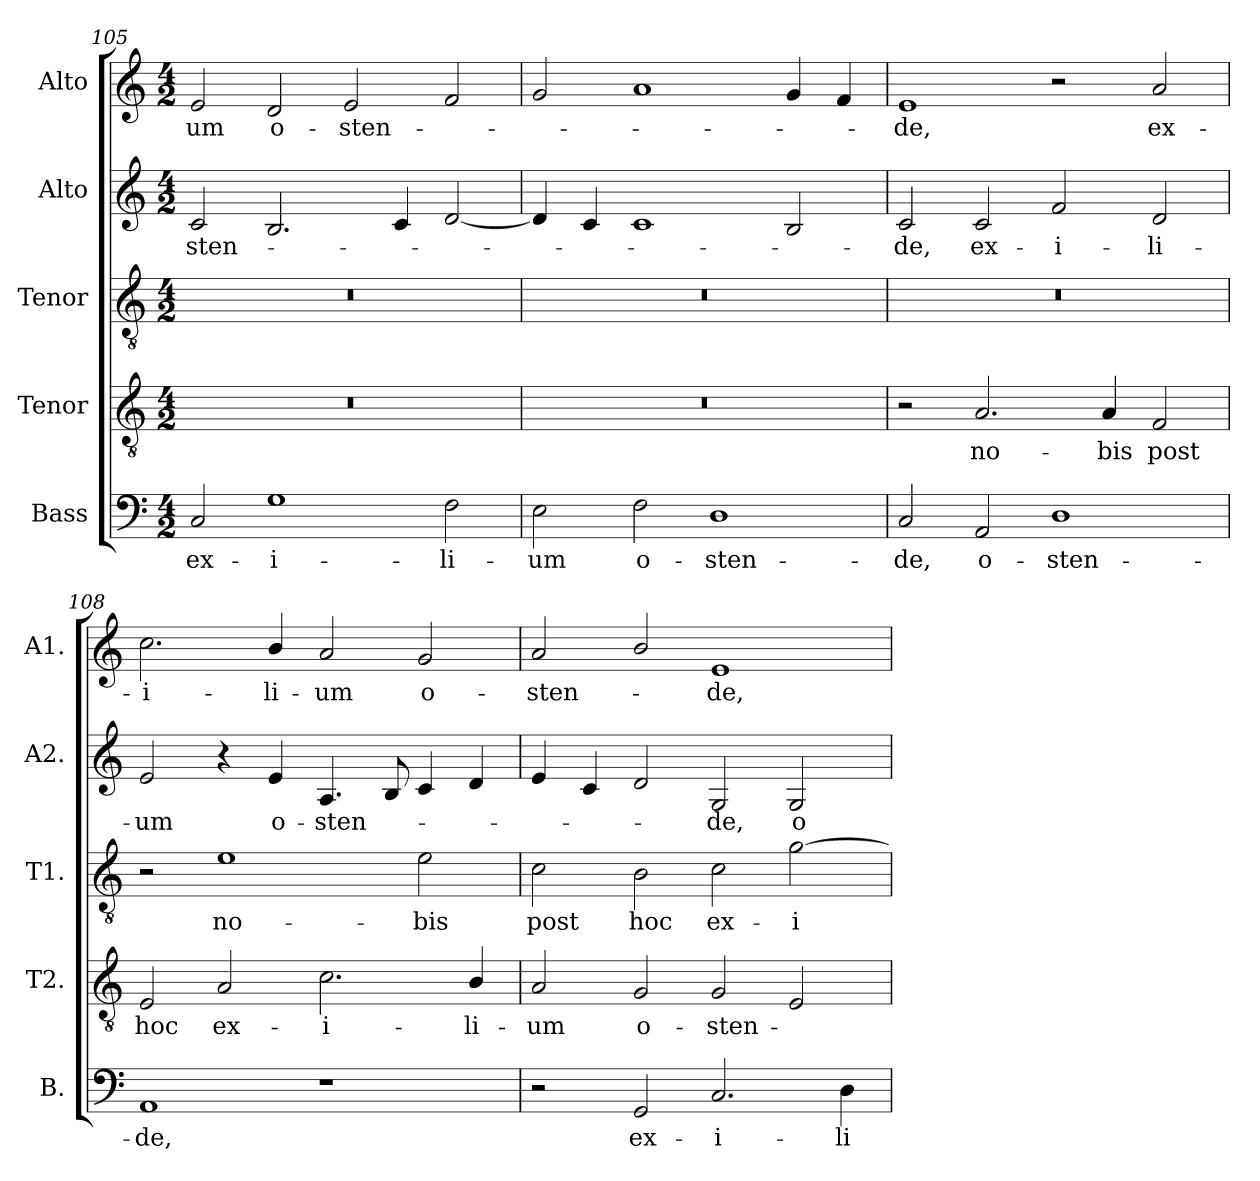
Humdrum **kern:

**kern	**text	**kern	**text	**kern	**text	**kern	**text	**kern	**text
*part5	*part5	*part4	*part4	*part3	*part3	*part2	*part2	*part1	*part1
*staff5	*staff5	*staff4	*staff4	*staff3	*staff3	*staff2	*staff2	*staff1	*staff1
*I"Bass	*	*I"Tenor	*	*I"Tenor	*	*I"Alto	*	*I"Alto	*
*I'B.	*	*I'T2.	*	*I'T1.	*	*I'A2.	*	*I'A1.	*
*clefF4	*	*clefGv2	*	*clefGv2	*	*clefG2	*	*clefG2	*
*	*	*ITrd7c12	*	*ITrd7c12	*	*	*	*	*
*k[]	*	*k[]	*	*k[]	*	*k[]	*	*k[]	*
*C:	*	*C:	*	*C:	*	*C:	*	*C:	*
*M4/2	*	*M4/2	*	*M4/2	*	*M4/2	*	*M4/2	*
=105	=105	=105	=105	=105	=105	=105	=105	=105	=105
!	!LO:LY:b:color=#000000	!LO:N:vis=1	!	!LO:N:vis=1	!	!	!	!	!
!	!	!	!	!	!	!	!LO:LY:b:color=#000000	!	!
!	!	!	!	!	!	!	!	!	!LO:LY:b:color=#000000
2Ci/	ex-	0r	.	0r	.	2ci/	-sten-	2ei/	-um
!	!LO:LY:b:color=#000000	!	!	!	!	!	!	!	!
!	!	!	!	!	!	!	!	!	!LO:LY:b:color=#000000
1Gi	-i-	.	.	.	.	2.Bi/	.	2di/	o-
!	!	!	!	!	!	!	!	!	!LO:LY:b:color=#000000
.	.	.	.	.	.	.	.	2ei/	-sten-
.	.	.	.	.	.	4ci/	.	.	.
!	!LO:LY:b:color=#000000	!	!	!	!	!	!	!	!
2Fi\	-li-	.	.	.	.	[2di/	.	2fi/	.
=106	=106	=106	=106	=106	=106	=106	=106	=106	=106
!	!LO:LY:b:color=#000000	!LO:N:vis=1	!	!LO:N:vis=1	!	!	!	!	!
2Ei\	-um	0r	.	0r	.	4di/]	.	2gi/	.
.	.	.	.	.	.	4ci/	.	.	.
!	!LO:LY:b:color=#000000	!	!	!	!	!	!	!	!
2Fi\	o-	.	.	.	.	1ci	.	1ai	.
!	!LO:LY:b:color=#000000	!	!	!	!	!	!	!	!
1Di	-sten-	.	.	.	.	.	.	.	.
.	.	.	.	.	.	2Bi/	.	4gi/	.
.	.	.	.	.	.	.	.	4fi/	.
=107	=107	=107	=107	=107	=107	=107	=107	=107	=107
!	!LO:LY:b:color=#000000	!	!	!LO:N:vis=1	!	!	!	!	!
!	!	!	!	!	!	!	!LO:LY:b:color=#000000	!	!
!	!	!	!	!	!	!	!	!	!LO:LY:b:color=#000000
2Ci/	-de,	2r	.	0r	.	2ci/	-de,	1ei	-de,
!	!LO:LY:b:color=#000000	!	!	!	!	!	!	!	!
!	!	!	!LO:LY:b:color=#000000	!	!	!	!	!	!
!	!	!	!	!	!	!	!LO:LY:b:color=#000000	!	!
2AAi/	o-	2.AAi/	no-	.	.	2ci/	ex-	.	.
!	!LO:LY:b:color=#000000	!	!	!	!	!	!	!	!
!	!	!	!	!	!	!	!LO:LY:b:color=#000000	!	!
1Di	-sten-	.	.	.	.	2fi/	-i-	2r	.
!	!	!	!LO:LY:b:color=#000000	!	!	!	!	!	!
.	.	4AAi/	-bis	.	.	.	.	.	.
!	!	!	!LO:LY:b:color=#000000	!	!	!	!	!	!
!	!	!	!	!	!	!	!LO:LY:b:color=#000000	!	!
!	!	!	!	!	!	!	!	!	!LO:LY:b:color=#000000
.	.	2FFi/	post	.	.	2di/	-li-	2ai/	ex-
!!LO:PB:g=z
=108	=108	=108	=108	=108	=108	=108	=108	=108	=108
!	!LO:LY:b:color=#000000	!	!	!	!	!	!	!	!
!	!	!	!LO:LY:b:color=#000000	!	!	!	!	!	!
!	!	!	!	!	!	!	!LO:LY:b:color=#000000	!	!
!	!	!	!	!	!	!	!	!	!LO:LY:b:color=#000000
1AAi	-de,	2EEi/	hoc	2r	.	2ei/	-um	2.cci\	-i-
!	!	!	!LO:LY:b:color=#000000	!	!	!	!	!	!
!	!	!	!	!	!LO:LY:b:color=#000000	!	!	!	!
.	.	2AAi/	ex-	1Ei	no-	4r	.	.	.
!	!	!	!	!	!	!	!LO:LY:b:color=#000000	!	!
!	!	!	!	!	!	!	!	!	!LO:LY:b:color=#000000
.	.	.	.	.	.	4ei/	o-	4bi/	-li-
!	!	!	!LO:LY:b:color=#000000	!	!	!	!	!	!
!	!	!	!	!	!	!	!LO:LY:b:color=#000000	!	!
!	!	!	!	!	!	!	!	!	!LO:LY:b:color=#000000
1r	.	2.Ci\	-i-	.	.	4.Ai/	-sten-	2ai/	-um
.	.	.	.	.	.	8Bi/	.	.	.
!	!	!	!	!	!LO:LY:b:color=#000000	!	!	!	!
!	!	!	!	!	!	!	!	!	!LO:LY:b:color=#000000
.	.	.	.	2Ei\	-bis	4ci/	.	2gi/	o-
!	!	!	!LO:LY:b:color=#000000	!	!	!	!	!	!
.	.	4BBi/	-li-	.	.	4di/	.	.	.
=109	=109	=109	=109	=109	=109	=109	=109	=109	=109
!	!	!	!LO:LY:b:color=#000000	!	!	!	!	!	!
!	!	!	!	!	!LO:LY:b:color=#000000	!	!	!	!
!	!	!	!	!	!	!	!	!	!LO:LY:b:color=#000000
2r	.	2AAi/	-um	2Ci\	post	4ei/	.	2ai/	-sten-
.	.	.	.	.	.	4ci/	.	.	.
!	!LO:LY:b:color=#000000	!	!	!	!	!	!	!	!
!	!	!	!LO:LY:b:color=#000000	!	!	!	!	!	!
!	!	!	!	!	!LO:LY:b:color=#000000	!	!	!	!
2GGi/	ex-	2GGi/	o-	2BBi\	hoc	2di/	.	2bi/	.
!	!LO:LY:b:color=#000000	!	!	!	!	!	!	!	!
!	!	!	!LO:LY:b:color=#000000	!	!	!	!	!	!
!	!	!	!	!	!LO:LY:b:color=#000000	!	!	!	!
!	!	!	!	!	!	!	!LO:LY:b:color=#000000	!	!
!	!	!	!	!	!	!	!	!	!LO:LY:b:color=#000000
2.Ci/	-i-	2GGi/	-sten-	2Ci\	ex-	2Gi/	-de,	1ei	-de,
!	!	!	!	!	!LO:LY:b:color=#000000	!	!	!	!
!	!	!	!	!	!	!	!LO:LY:b:color=#000000	!	!
.	.	2EEi/	.	[2Gi\	-i-	2Gi/	o-	.	.
!	!LO:LY:b:color=#000000	!	!	!	!	!	!	!	!
4Di\	-li-	.	.	.	.	.	.	.	.
=	=	=	=	=	=	=	=	=	=
*-	*-	*-	*-	*-	*-	*-	*-	*-	*-
